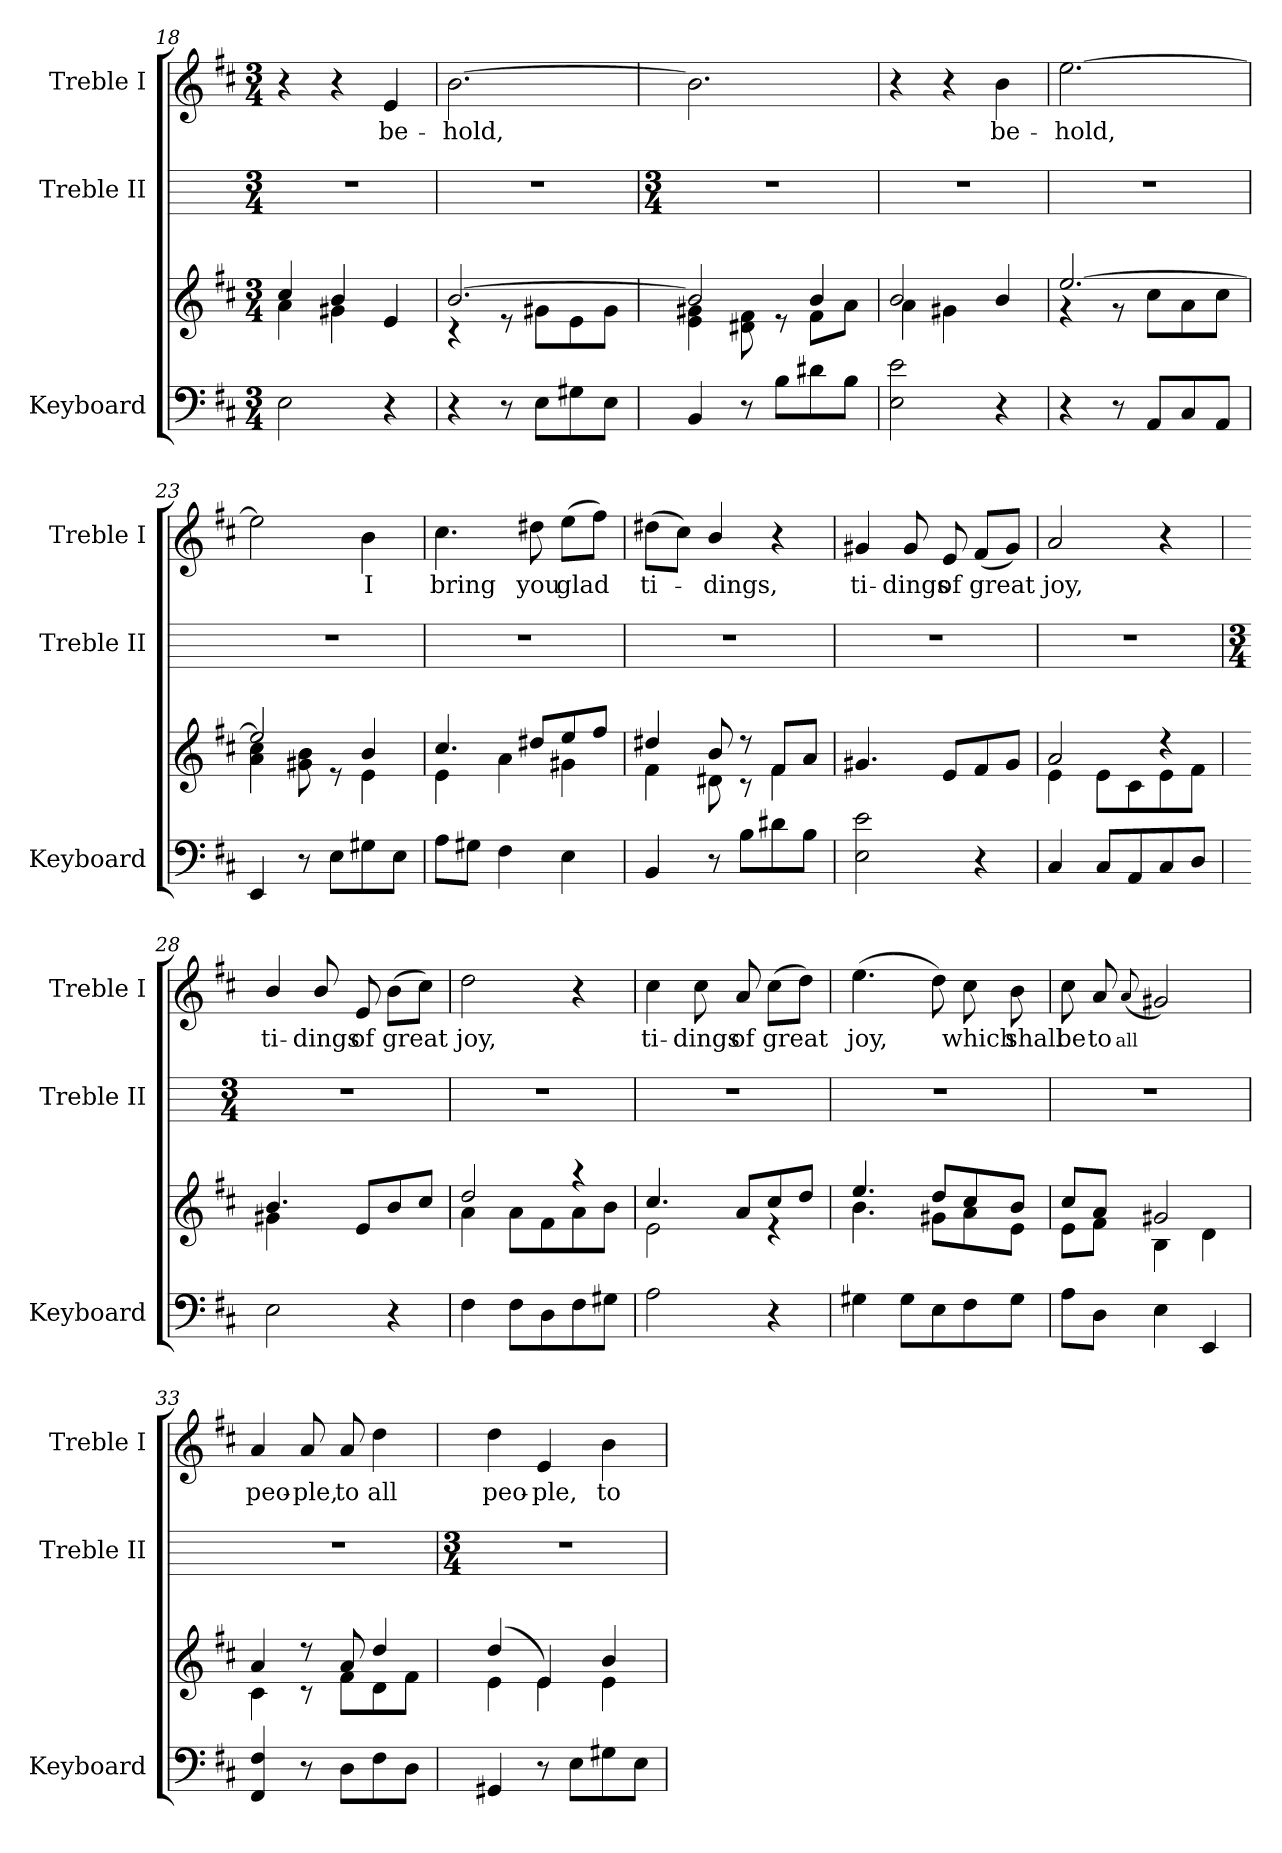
**kern	**kern	**kern	**kern	**text
*part3	*part3	*part2	*part1	*part1
*staff4	*staff3	*staff2	*staff1	*staff1
*I"Keyboard	*	*I"Treble II	*I"Treble I	*
*I'Keyboard	*	*I'Treble II	*I'Treble I	*
*clefF4	*clefG2	*	*clefG2	*
*k[f#c#]	*k[f#c#]	*	*k[f#c#]	*
*D:	*D:	*	*D:	*
*M3/4	*M3/4	*M3/4	*M3/4	*
=18	=18	=18	=18	=18
*	*^	*	*	*
2E	4cc#/	4a\	2.r	4r	.
.	4b/	4g#X\	.	4r	.
!	!	!	!	!	!LO:LY:b
4r	4e/	4ryy	.	4e	be-
=19	=19	=19	=19	=19	=19
!	!	!	!	!	!LO:LY:b
4r	[2.b/	4r	2.r	[2.b	-hold,
8r	.	8r	.	.	.
8EL	.	8g#X\L	.	.	.
8G#X	.	8e\	.	.	.
8EJ	.	8g#\J	.	.	.
!!LO:LB:g=z
=20	=20	=20	=20	=20	=20
*	*	*	*M3/4	*	*
4BB	2b/]	4e\ 4g#X\	2.r	2.b]	.
8r	.	8d#X\ 8f#\	.	.	.
8BL	.	8r	.	.	.
8d#X	4b/	8f#\L	.	.	.
8BJ	.	8a\J	.	.	.
=21	=21	=21	=21	=21	=21
2E 2e	2b/	4a\	2.r	4r	.
.	.	4g#X\	.	4r	.
!	!	!	!	!	!LO:LY:b
4r	4b/	4ryy	.	4b	be-
=22	=22	=22	=22	=22	=22
!	!	!	!	!	!LO:LY:b
4r	[2.ee/	4r	2.r	[2.ee	-hold,
8r	.	8r	.	.	.
8AAL	.	8cc#\L	.	.	.
8C#	.	8a\	.	.	.
8AAJ	.	8cc#\J	.	.	.
=23	=23	=23	=23	=23	=23
4EE	2ee/]	4a\ 4cc#\	2.r	2ee]	.
8r	.	8g#X\ 8b\	.	.	.
8EL	.	8r	.	.	.
!	!	!	!	!	!LO:LY:b
8G#X	4b/	4e\	.	4b	I
8EJ	.	.	.	.	.
=24	=24	=24	=24	=24	=24
!	!	!	!	!	!LO:LY:b
8AL	4.cc#/	4e\	2.r	4.cc#	bring
8G#XJ	.	.	.	.	.
4F#	.	4a\	.	.	.
!	!	!	!	!	!LO:LY:b
.	8dd#X/L	.	.	8dd#X	you
!	!	!	!	!	!LO:LY:b
4E	8ee/	4g#X\	.	(>8eeL	glad
.	8ff#/J	.	.	8ff#J)	.
=25	=25	=25	=25	=25	=25
!	!	!	!	!	!LO:LY:b
4BB	4dd#X/	4f#\	2.r	(>8dd#XL	ti-
.	.	.	.	8cc#J)	.
!	!	!	!	!	!LO:LY:b
8r	8b/	8d#X\	.	4b/	dings,
8BL	8r	8r	.	.	.
8d#X	8f#/L	4f#\	.	4r	.
8BJ	8a/J	.	.	.	.
=26	=26	=26	=26	=26	=26
!	!	!LO:N:vis=1	!	!	!LO:LY:b
2E 2e	4.g#X/	2.ryy	2.r	4g#X	ti-
!	!	!	!	!	!LO:LY:b
.	.	.	.	8g#	-dings
!	!	!	!	!	!LO:LY:b
.	8e/L	.	.	8e	of
!	!	!	!	!	!LO:LY:b
4r	8f#/	.	.	(<8f#L	great
.	8g#/J	.	.	8g#J)	.
=27	=27	=27	=27	=27	=27
!	!	!	!	!	!LO:LY:b
4C#	2a/	4e\	2.r	2a	joy,
8C#L	.	8e\L	.	.	.
8AA	.	8c#\	.	.	.
8C#	4r	8e\	.	4r	.
8DJ	.	8f#\J	.	.	.
!!LO:LB:g=z
=28	=28	=28	=28	=28	=28
*	*	*	*M3/4	*	*
!	!	!	!	!	!LO:LY:b
2E	4.b/	4g#X\	2.r	4b/	ti-
!	!	!	!	!	!LO:LY:b
.	.	2ryy	.	8b/	-dings
!	!	!	!	!	!LO:LY:b
.	8e/L	.	.	8e	of
!	!	!	!	!	!LO:LY:b
4r	8b/	.	.	(>8bL	great
.	8cc#/J	.	.	8cc#J)	.
=29	=29	=29	=29	=29	=29
!	!	!	!	!	!LO:LY:b
4F#	2dd/	4a\	2.r	2dd	joy,
8F#L	.	8a\L	.	.	.
8D	.	8f#\	.	.	.
8F#	4r	8a\	.	4r	.
8G#XJ	.	8b\J	.	.	.
=30	=30	=30	=30	=30	=30
!	!	!	!	!	!LO:LY:b
2A	4.cc#/	2e\	2.r	4cc#	ti-
!	!	!	!	!	!LO:LY:b
.	.	.	.	8cc#	-dings
!	!	!	!	!	!LO:LY:b
.	8a/L	.	.	8a	of
!	!	!	!	!	!LO:LY:b
4r	8cc#/	4r	.	(>8cc#L	great
.	8dd/J	.	.	8ddJ)	.
=31	=31	=31	=31	=31	=31
!	!	!	!	!	!LO:LY:b
4G#X	4.ee/	4.b\	2.r	(>4.ee	joy,
8G#L	.	.	.	.	.
8E	8dd/L	8g#X\L	.	8dd)	.
!	!	!	!	!	!LO:LY:b
8F#	8cc#/	8a\	.	8cc#	which
!	!	!	!	!	!LO:LY:b
8G#J	8b/J	8e\J	.	8b	shall
=32	=32	=32	=32	=32	=32
!	!	!	!	!	!LO:LY:b
8AL	8cc#/L	8e\L	2.r	8cc#	be
!	!	!	!	!	!LO:LY:b
8DJ	8a/J	8f#\J	.	8a	to
!	!	!	!	!	!LO:LY:b
.	.	.	.	(<8qqaL	all
4E	2g#X/	4B\	.	2g#X)	.
4EE	.	4d\	.	.	.
=33	=33	=33	=33	=33	=33
!	!	!	!	!	!LO:LY:b
4FF# 4F#	4a/	4c#\	2.r	4a	peo-
!	!	!	!	!	!LO:LY:b
8r	8r	8r	.	8aJ	-ple,
!	!	!	!	!	!LO:LY:b
8DL	8a/	8f#\L	.	8a	to
!	!	!	!	!	!LO:LY:b
8F#	4dd/	8d\	.	4dd	all
8DJ	.	8f#\J	.	.	.
!!LO:LB:g=z
=34	=34	=34	=34	=34	=34
*	*	*	*M3/4	*	*
!	!	!	!	!	!LO:LY:b
4GG#X	(>4dd/	4e\	2.r	4dd	peo-
!	!	!	!	!	!LO:LY:b
8r	4e/)	4e\	.	4e	-ple,
8EL	.	.	.	.	.
!	!	!	!	!	!LO:LY:b
8G#X	4b/	4e\	.	4b	to
8EJ	.	.	.	.	.
*	*v	*v	*	*	*
=	=	=	=	=
*-	*-	*-	*-	*-
